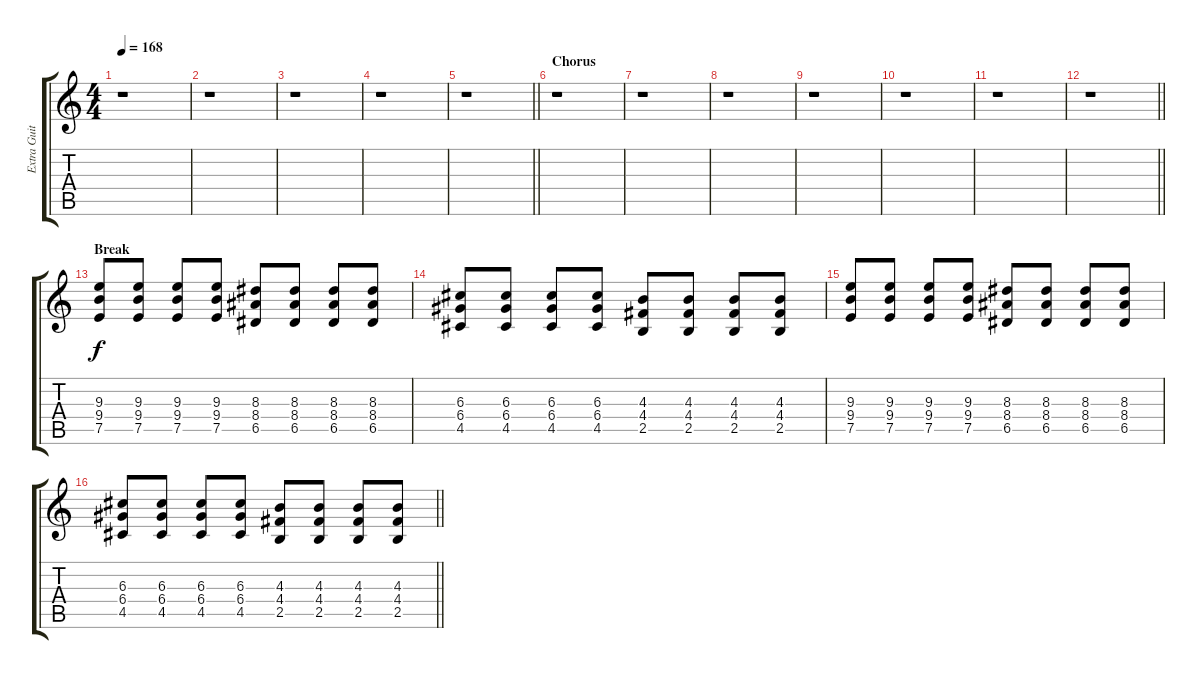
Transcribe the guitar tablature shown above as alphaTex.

\track ("Extra Guitar" "Extra Guit") {instrument distortionguitar}
\staff {score tabs}
\tuning (E4 B3 G3 D3 A2 E2) {hide}
\ts (4 4)
\tempo 168
\clef g2
\ks c
r.1{dy mf} |
r.1 |
r.1 |
r.1 |
\barLineRight lightlight
r.1 |
\section ("" "Chorus")
r.1 |
r.1 |
r.1 |
r.1 |
r.1 |
r.1 |
\barLineRight lightlight
r.1 |
\section ("" "Break")
(9.3 9.4 7.5).8{dy f volume 8 balance 2} (9.3 9.4 7.5).8 (9.3 9.4 7.5).8 (9.3 9.4 7.5).8 (8.3 8.4 6.5).8 (8.3 8.4 6.5).8 (8.3 8.4 6.5).8 (8.3 8.4 6.5).8 |
(6.3 6.4 4.5).8 (6.3 6.4 4.5).8 (6.3 6.4 4.5).8 (6.3 6.4 4.5).8 (4.3 4.4 2.5).8 (4.3 4.4 2.5).8 (4.3 4.4 2.5).8 (4.3 4.4 2.5).8 |
(9.3 9.4 7.5).8 (9.3 9.4 7.5).8 (9.3 9.4 7.5).8 (9.3 9.4 7.5).8 (8.3 8.4 6.5).8 (8.3 8.4 6.5).8 (8.3 8.4 6.5).8 (8.3 8.4 6.5).8 |
\barLineRight lightlight
(6.3 6.4 4.5).8 (6.3 6.4 4.5).8 (6.3 6.4 4.5).8 (6.3 6.4 4.5).8 (4.3 4.4 2.5).8 (4.3 4.4 2.5).8 (4.3 4.4 2.5).8 (4.3 4.4 2.5).8
